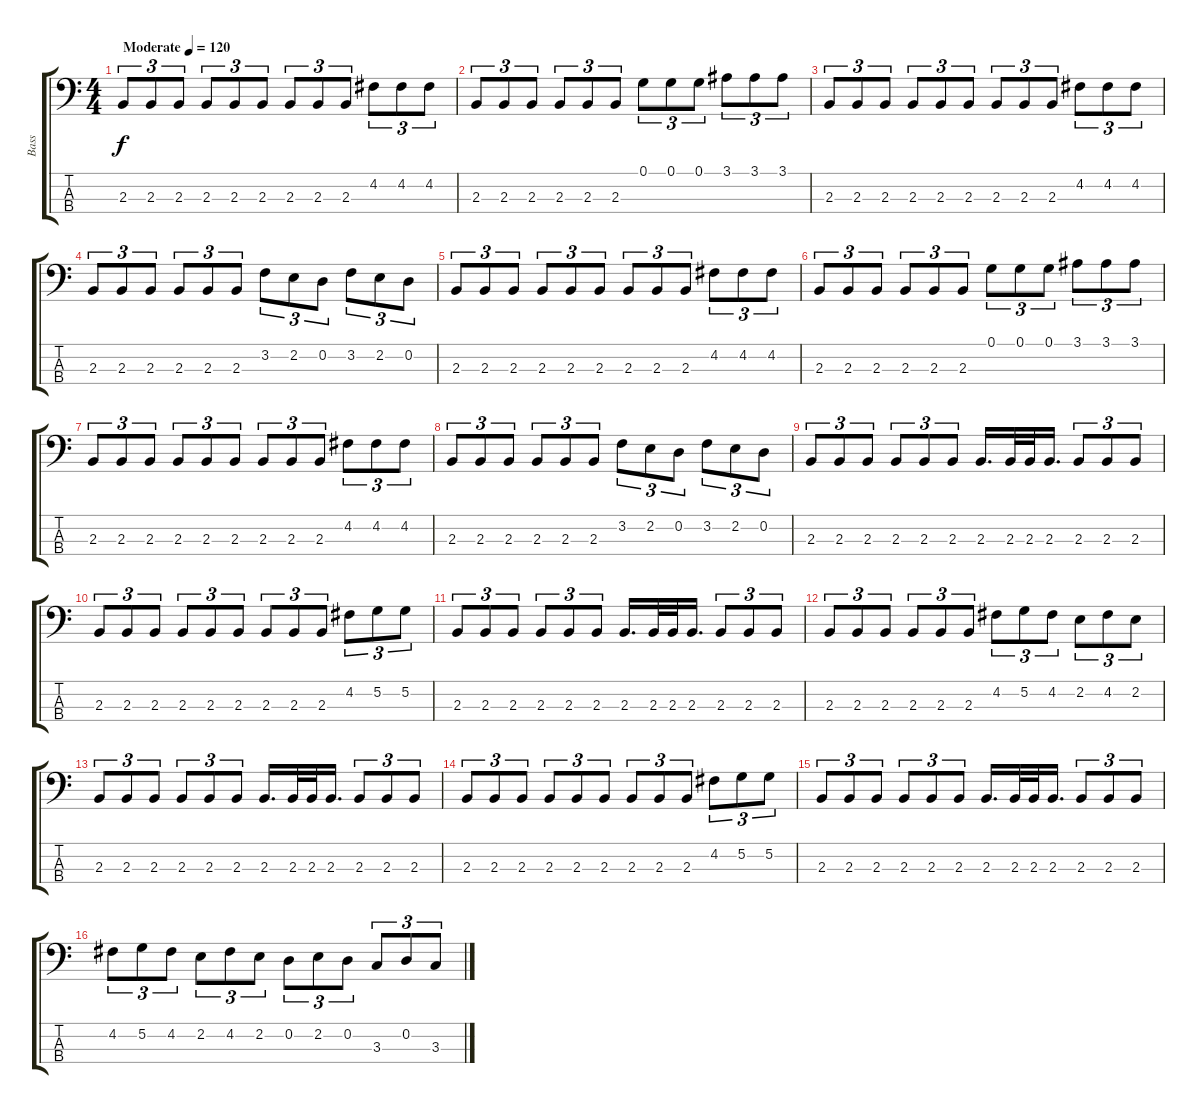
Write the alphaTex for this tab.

\track ("Bass" "Bass") {instrument electricbasspick}
\staff {score tabs}
\tuning (G2 D2 A1 E1) {hide}
\ts (4 4)
\tempo (120 "Moderate")
\clef f4
\ks c
2.3.8{tu (3 2) dy f instrument electricbasspick} 2.3.8{tu (3 2)} 2.3.8{tu (3 2)} 2.3.8{tu (3 2)} 2.3.8{tu (3 2)} 2.3.8{tu (3 2)} 2.3.8{tu (3 2)} 2.3.8{tu (3 2)} 2.3.8{tu (3 2)} 4.2.8{tu (3 2)} 4.2.8{tu (3 2)} 4.2.8{tu (3 2)} |
2.3.8{tu (3 2)} 2.3.8{tu (3 2)} 2.3.8{tu (3 2)} 2.3.8{tu (3 2)} 2.3.8{tu (3 2)} 2.3.8{tu (3 2)} 0.1.8{tu (3 2)} 0.1.8{tu (3 2)} 0.1.8{tu (3 2)} 3.1.8{tu (3 2)} 3.1.8{tu (3 2)} 3.1.8{tu (3 2)} |
2.3.8{tu (3 2)} 2.3.8{tu (3 2)} 2.3.8{tu (3 2)} 2.3.8{tu (3 2)} 2.3.8{tu (3 2)} 2.3.8{tu (3 2)} 2.3.8{tu (3 2)} 2.3.8{tu (3 2)} 2.3.8{tu (3 2)} 4.2.8{tu (3 2)} 4.2.8{tu (3 2)} 4.2.8{tu (3 2)} |
2.3.8{tu (3 2)} 2.3.8{tu (3 2)} 2.3.8{tu (3 2)} 2.3.8{tu (3 2)} 2.3.8{tu (3 2)} 2.3.8{tu (3 2)} 3.2.8{tu (3 2)} 2.2.8{tu (3 2)} 0.2.8{tu (3 2)} 3.2.8{tu (3 2)} 2.2.8{tu (3 2)} 0.2.8{tu (3 2)} |
2.3.8{tu (3 2)} 2.3.8{tu (3 2)} 2.3.8{tu (3 2)} 2.3.8{tu (3 2)} 2.3.8{tu (3 2)} 2.3.8{tu (3 2)} 2.3.8{tu (3 2)} 2.3.8{tu (3 2)} 2.3.8{tu (3 2)} 4.2.8{tu (3 2)} 4.2.8{tu (3 2)} 4.2.8{tu (3 2)} |
2.3.8{tu (3 2)} 2.3.8{tu (3 2)} 2.3.8{tu (3 2)} 2.3.8{tu (3 2)} 2.3.8{tu (3 2)} 2.3.8{tu (3 2)} 0.1.8{tu (3 2)} 0.1.8{tu (3 2)} 0.1.8{tu (3 2)} 3.1.8{tu (3 2)} 3.1.8{tu (3 2)} 3.1.8{tu (3 2)} |
2.3.8{tu (3 2)} 2.3.8{tu (3 2)} 2.3.8{tu (3 2)} 2.3.8{tu (3 2)} 2.3.8{tu (3 2)} 2.3.8{tu (3 2)} 2.3.8{tu (3 2)} 2.3.8{tu (3 2)} 2.3.8{tu (3 2)} 4.2.8{tu (3 2)} 4.2.8{tu (3 2)} 4.2.8{tu (3 2)} |
2.3.8{tu (3 2)} 2.3.8{tu (3 2)} 2.3.8{tu (3 2)} 2.3.8{tu (3 2)} 2.3.8{tu (3 2)} 2.3.8{tu (3 2)} 3.2.8{tu (3 2)} 2.2.8{tu (3 2)} 0.2.8{tu (3 2)} 3.2.8{tu (3 2)} 2.2.8{tu (3 2)} 0.2.8{tu (3 2)} |
2.3.8{tu (3 2)} 2.3.8{tu (3 2)} 2.3.8{tu (3 2)} 2.3.8{tu (3 2)} 2.3.8{tu (3 2)} 2.3.8{tu (3 2)} 2.3.16{d} 2.3.32 2.3.32 2.3.16{d} 2.3.8{tu (3 2)} 2.3.8{tu (3 2)} 2.3.8{tu (3 2)} |
2.3.8{tu (3 2)} 2.3.8{tu (3 2)} 2.3.8{tu (3 2)} 2.3.8{tu (3 2)} 2.3.8{tu (3 2)} 2.3.8{tu (3 2)} 2.3.8{tu (3 2)} 2.3.8{tu (3 2)} 2.3.8{tu (3 2)} 4.2.8{tu (3 2)} 5.2.8{tu (3 2)} 5.2.8{tu (3 2)} |
2.3.8{tu (3 2)} 2.3.8{tu (3 2)} 2.3.8{tu (3 2)} 2.3.8{tu (3 2)} 2.3.8{tu (3 2)} 2.3.8{tu (3 2)} 2.3.16{d} 2.3.32 2.3.32 2.3.16{d} 2.3.8{tu (3 2)} 2.3.8{tu (3 2)} 2.3.8{tu (3 2)} |
2.3.8{tu (3 2)} 2.3.8{tu (3 2)} 2.3.8{tu (3 2)} 2.3.8{tu (3 2)} 2.3.8{tu (3 2)} 2.3.8{tu (3 2)} 4.2.8{tu (3 2)} 5.2.8{tu (3 2)} 4.2.8{tu (3 2)} 2.2.8{tu (3 2)} 4.2.8{tu (3 2)} 2.2.8{tu (3 2)} |
2.3.8{tu (3 2)} 2.3.8{tu (3 2)} 2.3.8{tu (3 2)} 2.3.8{tu (3 2)} 2.3.8{tu (3 2)} 2.3.8{tu (3 2)} 2.3.16{d} 2.3.32 2.3.32 2.3.16{d} 2.3.8{tu (3 2)} 2.3.8{tu (3 2)} 2.3.8{tu (3 2)} |
2.3.8{tu (3 2)} 2.3.8{tu (3 2)} 2.3.8{tu (3 2)} 2.3.8{tu (3 2)} 2.3.8{tu (3 2)} 2.3.8{tu (3 2)} 2.3.8{tu (3 2)} 2.3.8{tu (3 2)} 2.3.8{tu (3 2)} 4.2.8{tu (3 2)} 5.2.8{tu (3 2)} 5.2.8{tu (3 2)} |
2.3.8{tu (3 2)} 2.3.8{tu (3 2)} 2.3.8{tu (3 2)} 2.3.8{tu (3 2)} 2.3.8{tu (3 2)} 2.3.8{tu (3 2)} 2.3.16{d} 2.3.32 2.3.32 2.3.16{d} 2.3.8{tu (3 2)} 2.3.8{tu (3 2)} 2.3.8{tu (3 2)} |
4.2.8{tu (3 2)} 5.2.8{tu (3 2)} 4.2.8{tu (3 2)} 2.2.8{tu (3 2)} 4.2.8{tu (3 2)} 2.2.8{tu (3 2)} 0.2.8{tu (3 2)} 2.2.8{tu (3 2)} 0.2.8{tu (3 2)} 3.3.8{tu (3 2)} 0.2.8{tu (3 2)} 3.3.8{tu (3 2)}
